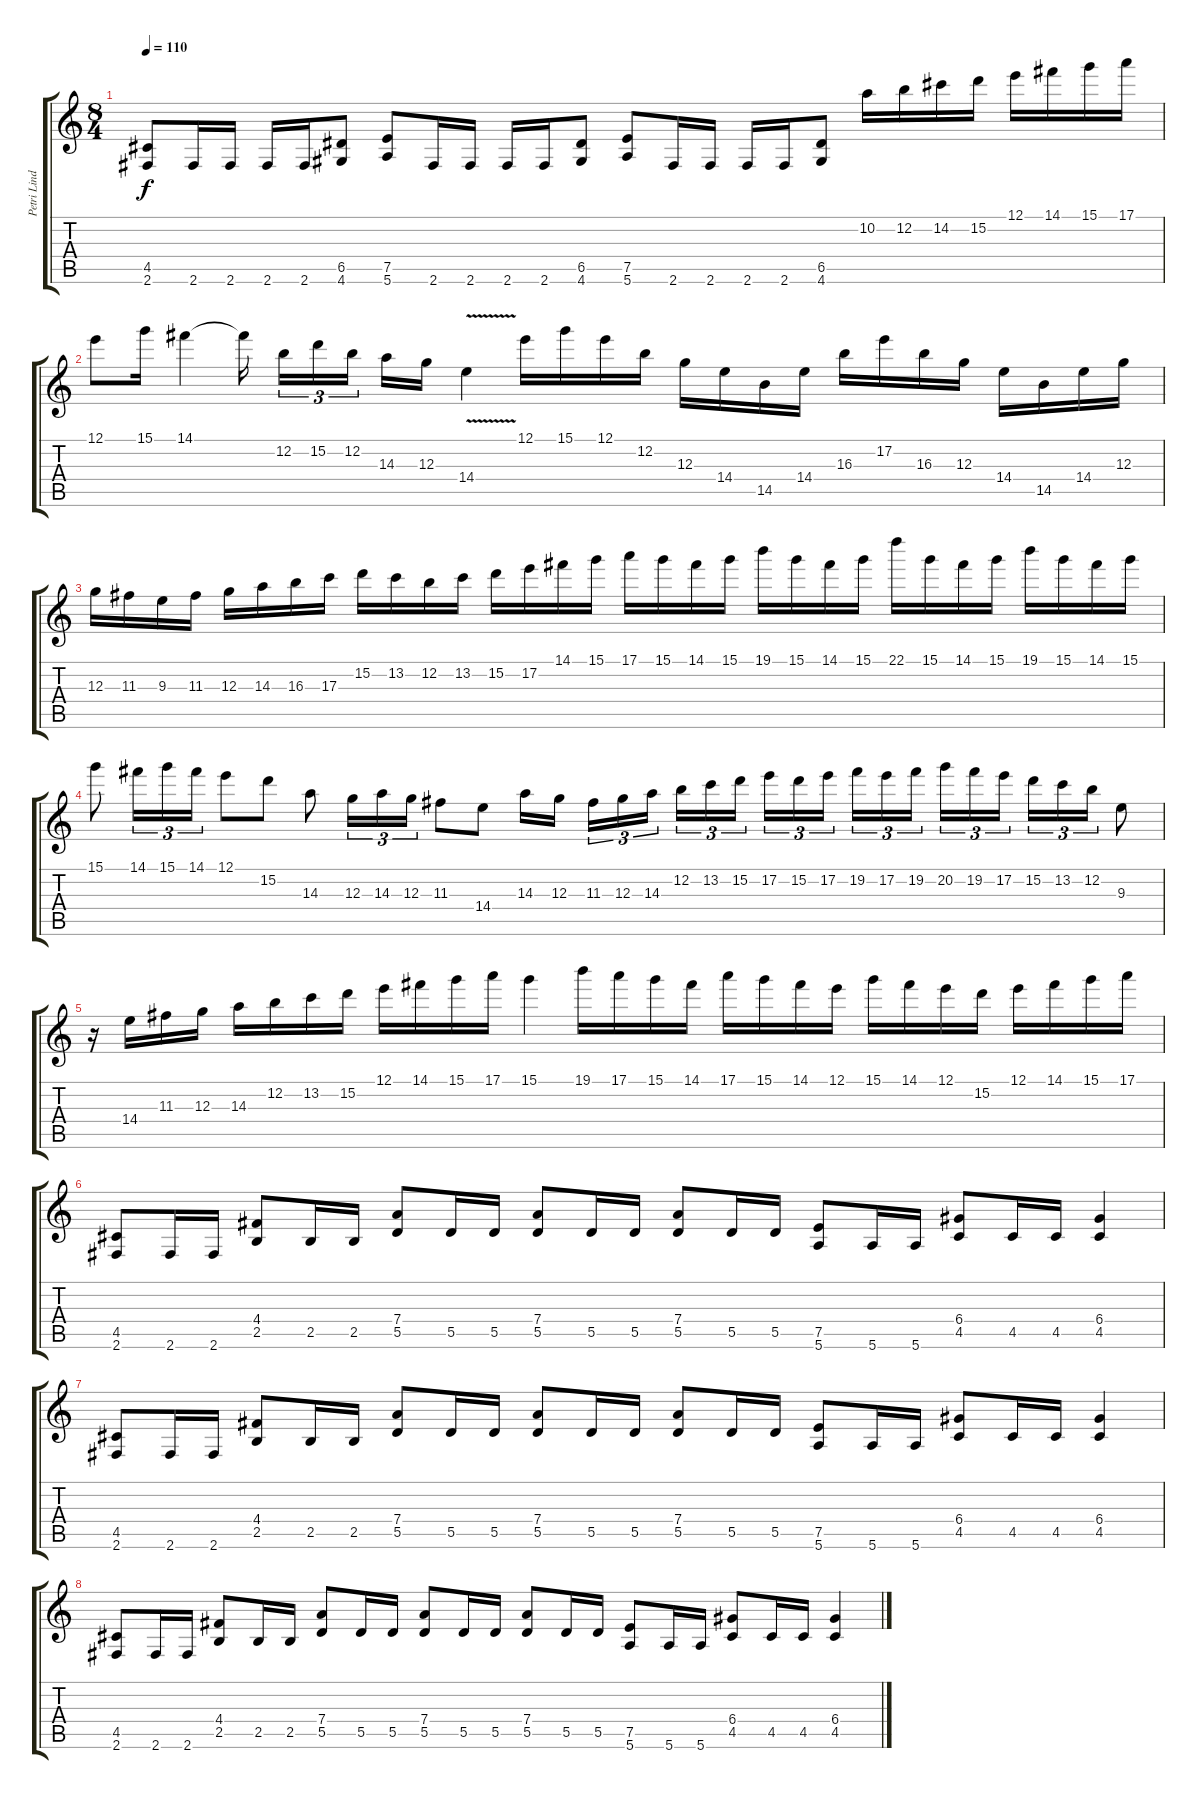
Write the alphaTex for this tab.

\track ("Petri Lindroos" "Petri Lind") {instrument distortionguitar}
\staff {score tabs}
\tuning (E4 B3 G3 D3 A2 E2) {hide}
\ts (8 4)
\tempo 110
\clef g2
\ks c
(4.5 2.6).8{dy f} 2.6.16 2.6.16 2.6.16 2.6.16 (6.5 4.6).8 (7.5 5.6).8 2.6.16 2.6.16 2.6.16 2.6.16 (6.5 4.6).8 (7.5 5.6).8 2.6.16 2.6.16 2.6.16 2.6.16 (6.5 4.6).8 10.2.16 12.2.16 14.2.16 15.2.16 12.1.16 14.1.16 15.1.16 17.1.16 |
12.1.8 15.1.16 14.1.4 14.1{t}.16 12.2.16{tu (3 2)} 15.2.16{tu (3 2)} 12.2.16{tu (3 2) beam splitsecondary} 14.3.16 12.3.16 14.4{v}.4 12.1.16 15.1.16 12.1.16 12.2.16 12.3.16 14.4.16 14.5.16 14.4.16 16.3.16 17.2.16 16.3.16 12.3.16 14.4.16 14.5.16 14.4.16 12.3.16 |
12.3.16 11.3.16 9.3.16 11.3.16 12.3.16 14.3.16 16.3.16 17.3.16 15.2.16 13.2.16 12.2.16 13.2.16 15.2.16 17.2.16 14.1.16 15.1.16 17.1.16 15.1.16 14.1.16 15.1.16 19.1.16 15.1.16 14.1.16 15.1.16 22.1.16 15.1.16 14.1.16 15.1.16 19.1.16 15.1.16 14.1.16 15.1.16 |
15.1.8 14.1.16{tu (3 2)} 15.1.16{tu (3 2)} 14.1.16{tu (3 2)} 12.1.8 15.2.8 14.3.8 12.3.16{tu (3 2)} 14.3.16{tu (3 2)} 12.3.16{tu (3 2)} 11.3.8 14.4.8 14.3.16 12.3.16{beam splitsecondary} 11.3.16{tu (3 2)} 12.3.16{tu (3 2)} 14.3.16{tu (3 2)} 12.2.16{tu (3 2)} 13.2.16{tu (3 2)} 15.2.16{tu (3 2) beam splitsecondary} 17.2.16{tu (3 2)} 15.2.16{tu (3 2)} 17.2.16{tu (3 2)} 19.2.16{tu (3 2)} 17.2.16{tu (3 2)} 19.2.16{tu (3 2) beam splitsecondary} 20.2.16{tu (3 2)} 19.2.16{tu (3 2)} 17.2.16{tu (3 2)} 15.2.16{tu (3 2)} 13.2.16{tu (3 2)} 12.2.16{tu (3 2)} 9.3.8 |
r.16 14.4.16 11.3.16 12.3.16 14.3.16 12.2.16 13.2.16 15.2.16 12.1.16 14.1.16 15.1.16 17.1.16 15.1.4 19.1.16 17.1.16 15.1.16 14.1.16 17.1.16 15.1.16 14.1.16 12.1.16 15.1.16 14.1.16 12.1.16 15.2.16 12.1.16 14.1.16 15.1.16 17.1.16 |
(4.5 2.6).8 2.6.16 2.6.16 (4.4 2.5).8 2.5.16 2.5.16 (7.4 5.5).8 5.5.16 5.5.16 (7.4 5.5).8 5.5.16 5.5.16 (7.4 5.5).8 5.5.16 5.5.16 (7.5 5.6).8 5.6.16 5.6.16 (6.4 4.5).8 4.5.16 4.5.16 (6.4 4.5).4 |
(4.5 2.6).8 2.6.16 2.6.16 (4.4 2.5).8 2.5.16 2.5.16 (7.4 5.5).8 5.5.16 5.5.16 (7.4 5.5).8 5.5.16 5.5.16 (7.4 5.5).8 5.5.16 5.5.16 (7.5 5.6).8 5.6.16 5.6.16 (6.4 4.5).8 4.5.16 4.5.16 (6.4 4.5).4 |
(4.5 2.6).8 2.6.16 2.6.16 (4.4 2.5).8 2.5.16 2.5.16 (7.4 5.5).8 5.5.16 5.5.16 (7.4 5.5).8 5.5.16 5.5.16 (7.4 5.5).8 5.5.16 5.5.16 (7.5 5.6).8 5.6.16 5.6.16 (6.4 4.5).8 4.5.16 4.5.16 (6.4 4.5).4
